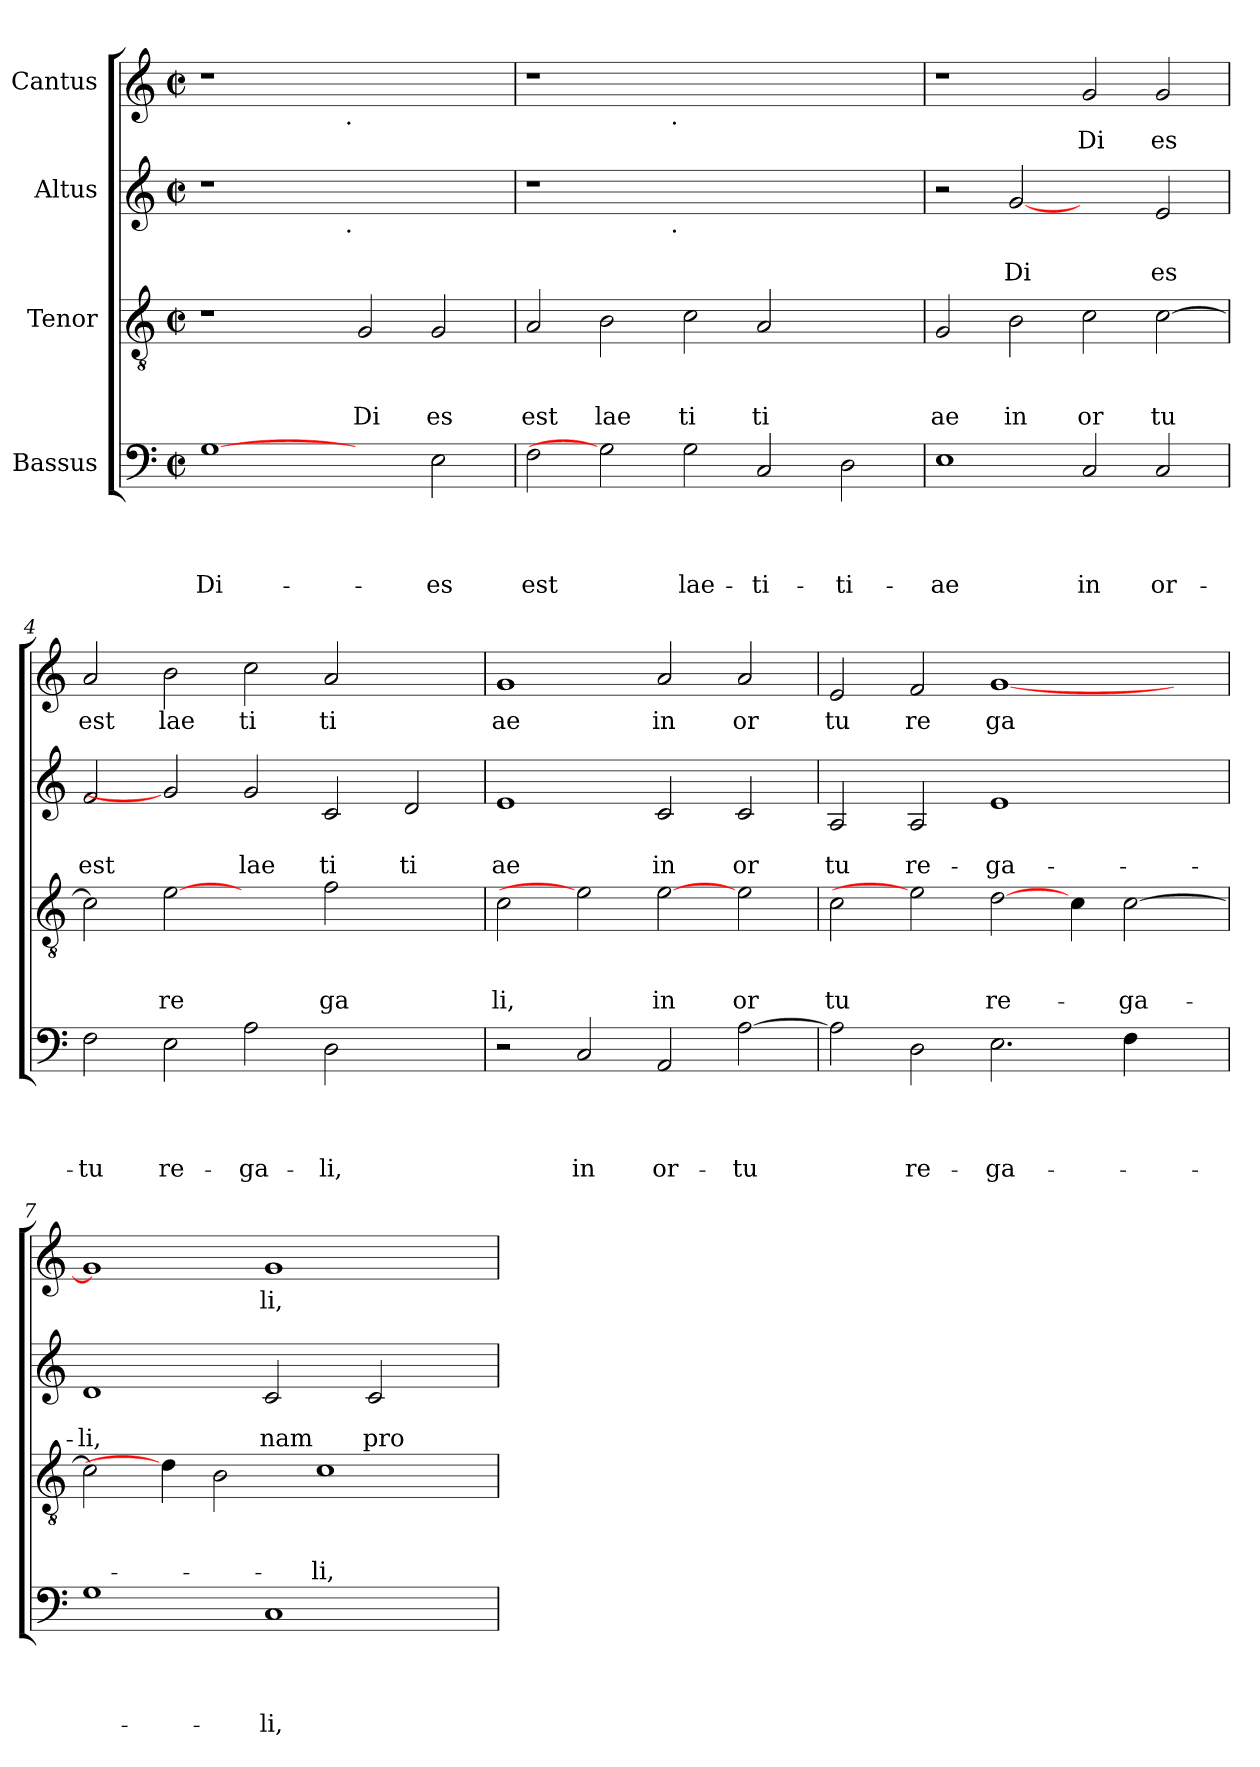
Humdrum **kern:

**kern	**text	**text	**text	**text	**kern	**text	**text	**text	**kern	**text	**text	**kern	**text
*part4	*part4	*part4	*part4	*part4	*part3	*part3	*part3	*part3	*part2	*part2	*part2	*part1	*part1
*staff4	*staff4	*staff4	*staff4	*staff4	*staff3	*staff3	*staff3	*staff3	*staff2	*staff2	*staff2	*staff1	*staff1
*I"Bassus	*	*	*	*	*I"Tenor	*	*	*	*I"Altus	*	*	*I"Cantus	*
*clefF4	*	*	*	*	*clefGv2	*	*	*	*clefG2	*	*	*clefG2	*
*k[]	*	*	*	*	*k[]	*	*	*	*k[]	*	*	*k[]	*
*C:	*	*	*	*	*C:	*	*	*	*C:	*	*	*C:	*
*M2/2	*	*	*	*	*M2/2	*	*	*	*M2/2	*	*	*M2/2	*
*met(c|)	*	*	*	*	*met(c|)	*	*	*	*met(c|)	*	*	*met(c|)	*
=1	=1	=1	=1	=1	=1	=1	=1	=1	=1	=1	=1	=1	=1
!	!	!	!	!LO:LY:b	!	!	!	!	!	!	!	!	!
*	*	*	*	*	*	*	*	*	*^	*	*	*^	*
[1G	.	.	.	Di-	1r	.	.	.	1r	2ryy	.	.	1r	2ryy	.
.	.	.	.	.	.	.	.	.	.	4...ryy	.	.	.	4...ryy	.
!	!	!	!	!	!	!	!	!	!	!	!	!	!	!LO:TX:b:t=.	!
!	!	!	!	!	!	!	!	!	!	!LO:TX:b:t=.	!	!	!	!	!
.	.	.	.	.	.	.	.	.	.	1ryy	.	.	.	1ryy	.
!	!	!	!	!	!	!	!	!LO:LY:b	!	!	!	!	!	!	!
2ryy	.	.	.	.	2G/	.	.	Di	1ryy	.	.	.	1ryy	.	.
!	!	!	!	!LO:LY:b	!	!	!	!LO:LY:b	!	!	!	!	!	!	!
2E\	.	.	.	-es	2G/	.	.	es	.	.	.	.	.	.	.
.	.	.	.	.	.	.	.	.	.	32ryy	.	.	.	32ryy	.
=2	=2	=2	=2	=2	=2	=2	=2	=2	=2	=2	=2	=2	=2	=2	=2
!	!	!	!	!LO:LY:b	!	!	!	!LO:LY:b	!	!	!	!	!	!	!
2F\	.	.	.	est	2A/	.	.	est	1r	2ryy	.	.	1r	2ryy	.
!	!	!	!	!	!	!	!	!LO:LY:b	!	!	!	!	!	!	!
2G]	.	.	.	.	2B\	.	.	lae	.	4...ryy	.	.	.	4...ryy	.
!	!	!	!	!	!	!	!	!	!	!	!	!	!	!LO:TX:b:t=.	!
!	!	!	!	!	!	!	!	!	!	!LO:TX:b:t=.	!	!	!	!	!
.	.	.	.	.	.	.	.	.	.	1ryy	.	.	.	1ryy	.
!	!	!	!	!LO:LY:b	!	!	!	!LO:LY:b	!	!	!	!	!	!	!
2G\	.	.	.	lae-	2c\	.	.	ti	1.ryy	.	.	.	1.ryy	.	.
!	!	!	!	!LO:LY:b	!	!	!	!LO:LY:b	!	!	!	!	!	!	!
2C/	.	.	.	-ti-	2A/	.	.	ti	.	.	.	.	.	.	.
.	.	.	.	.	.	.	.	.	.	2ryy	.	.	.	2ryy	.
!	!	!	!	!LO:LY:b	!	!	!	!	!	!	!	!	!	!	!
2D\	.	.	.	-ti-	2ryy	.	.	.	.	.	.	.	.	.	.
.	.	.	.	.	.	.	.	.	.	32ryy	.	.	.	32ryy	.
=3	=3	=3	=3	=3	=3	=3	=3	=3	=3	=3	=3	=3	=3	=3	=3
!	!	!	!	!LO:LY:b	!	!	!	!LO:LY:b	!	!	!	!	!	!	!
*	*	*	*	*	*	*	*	*	*v	*v	*	*	*	*	*
*	*	*	*	*	*	*	*	*	*	*	*	*v	*v	*
1E	.	.	.	-ae	2G/	.	.	ae	2r	.	.	1r	.
!	!	!	!	!	!	!	!	!LO:LY:b	!	!	!LO:LY:b	!	!
.	.	.	.	.	2B\	.	.	in	[2g	.	Di	.	.
!	!	!	!	!LO:LY:b	!	!	!	!LO:LY:b	!	!	!	!	!LO:LY:b
2C/	.	.	.	in	2c\	.	.	or	2ryy	.	.	2g/	Di
!	!	!	!	!LO:LY:b	!	!	!	!LO:LY:b	!	!	!LO:LY:b	!	!LO:LY:b
2C/	.	.	.	or-	[>2c\	.	.	tu	2e/	.	es	2g/	es
=4	=4	=4	=4	=4	=4	=4	=4	=4	=4	=4	=4	=4	=4
!	!	!	!	!LO:LY:b	!	!	!	!	!	!	!LO:LY:b	!	!LO:LY:b
2F\	.	.	.	-tu	2c\]	.	.	.	2f/	.	est	2a/	est
!	!	!	!	!LO:LY:b	!	!	!	!LO:LY:b	!	!	!	!	!LO:LY:b
2E\	.	.	.	re-	[2e	.	.	re	2g]	.	.	2b\	lae
!	!	!	!	!LO:LY:b	!	!	!	!	!	!	!LO:LY:b	!	!LO:LY:b
2A\	.	.	.	-ga-	2ryy	.	.	.	2g/	.	lae	2cc\	ti
!	!	!	!	!LO:LY:b	!	!	!	!LO:LY:b	!	!	!LO:LY:b	!	!LO:LY:b
2D\	.	.	.	-li,	2f\	.	.	ga	2c/	.	ti	2a/	ti
!	!	!	!	!	!	!	!	!	!	!	!LO:LY:b	!	!
2ryy	.	.	.	.	2ryy	.	.	.	2d/	.	ti	2ryy	.
=5	=5	=5	=5	=5	=5	=5	=5	=5	=5	=5	=5	=5	=5
!	!	!	!	!	!	!	!	!LO:LY:b	!	!	!LO:LY:b	!	!LO:LY:b
2r	.	.	.	.	2c\	.	.	li,	1e	.	ae	1g	ae
!	!	!	!	!LO:LY:b	!	!	!	!	!	!	!	!	!
2C/	.	.	.	in	2e]	.	.	.	.	.	.	.	.
!	!	!	!	!LO:LY:b	!	!	!	!LO:LY:b	!	!	!LO:LY:b	!	!LO:LY:b
2AA/	.	.	.	or-	[2e	.	.	in	2c/	.	in	2a/	in
!	!	!	!	!LO:LY:b	!	!	!	!LO:LY:b	!	!	!LO:LY:b	!	!LO:LY:b
[<2A\	.	.	.	-tu	2e\	.	.	or	2c/	.	or	2a/	or
!!LO:LB:g=z
=6	=6	=6	=6	=6	=6	=6	=6	=6	=6	=6	=6	=6	=6
!	!	!	!	!	!	!	!	!LO:LY:b	!	!	!LO:LY:b	!	!LO:LY:b
2A\]	.	.	.	.	2c\	.	.	tu	2A/	.	tu	2e/	tu
!	!	!	!	!LO:LY:b	!	!	!	!	!	!	!LO:LY:b	!	!LO:LY:b
2D\	.	.	.	re-	2e]	.	.	.	2A/	.	re-	2f/	re
!	!	!	!	!LO:LY:b	!	!	!	!LO:LY:b	!	!	!LO:LY:b	!	!LO:LY:b
2.E\	.	.	.	-ga-	[2d\	.	.	re-	1e	.	-ga-	[<1g	ga
.	.	.	.	.	4c\	.	.	.	.	.	.	.	.
!	!	!	!	!	!	!	!	!LO:LY:b	!	!	!	!	!
4F\	.	.	.	.	[>2c\	.	.	-ga-	.	.	.	.	.
4ryy	.	.	.	.	.	.	.	.	4ryy	.	.	4ryy	.
=7	=7	=7	=7	=7	=7	=7	=7	=7	=7	=7	=7	=7	=7
!	!	!	!	!	!	!	!	!	!	!	!LO:LY:b	!	!
1G	.	.	.	.	2c\]	.	.	.	1d	.	-li,	1g]	.
.	.	.	.	.	4d\]	.	.	.	.	.	.	.	.
.	.	.	.	.	2B\	.	.	.	.	.	.	.	.
!	!	!	!	!LO:LY:b	!	!	!	!	!	!	!LO:LY:b	!	!LO:LY:b
1C	.	.	.	-li,	.	.	.	.	2c/	.	nam	1g	li,
!	!	!	!	!	!	!	!	!LO:LY:b	!	!	!	!	!
.	.	.	.	.	1c	.	.	-li,	.	.	.	.	.
!	!	!	!	!	!	!	!	!	!	!	!LO:LY:b	!	!
.	.	.	.	.	.	.	.	.	2c/	.	pro-	.	.
4ryy	.	.	.	.	.	.	.	.	4ryy	.	.	4ryy	.
=	=	=	=	=	=	=	=	=	=	=	=	=	=
*-	*-	*-	*-	*-	*-	*-	*-	*-	*-	*-	*-	*-	*-
